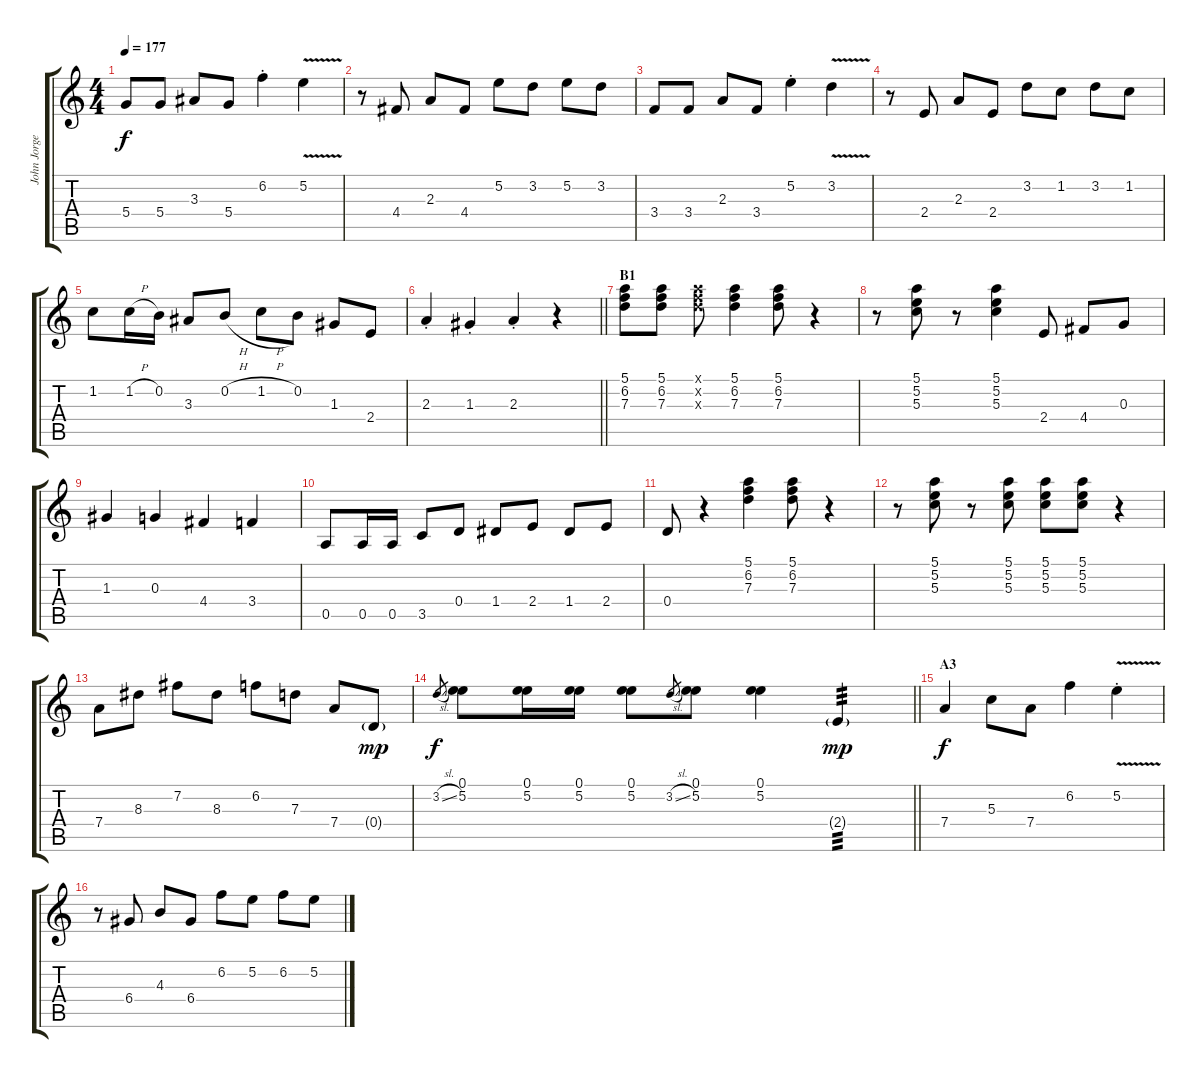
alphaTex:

\track ("John Jorgenson - Lead Acoustic" "John Jorge") {instrument acousticguitarsteel}
\staff {score tabs}
\tuning (E4 B3 G3 D3 A2 E2) {hide}
\ts (4 4)
\tempo 177
\clef g2
\ks c
5.4.8{dy f} 5.4.8 3.3.8 5.4.8 6.2{st}.4 5.2{v}.4 |
r.8 4.4.8 2.3.8 4.4.8 5.2.8 3.2.8 5.2.8 3.2.8 |
3.4.8 3.4.8 2.3.8 3.4.8 5.2{st}.4 3.2{v}.4 |
r.8 2.4.8 2.3.8 2.4.8 3.2.8 1.2.8 3.2.8 1.2.8 |
1.2.8 1.2{h}.16 0.2.16 3.3.8 0.2{h}.8 1.2{h}.8 0.2.8 1.3.8 2.4.8 |
\barLineRight lightlight
2.3{st}.4 1.3{st}.4 2.3{st}.4 r.4 |
\section ("" "B1")
(5.1 6.2 7.3).8 (5.1 6.2 7.3).8 (5.1{x} 6.2{x} 7.3{x}).8 (5.1 6.2 7.3).4 (5.1 6.2 7.3).8 r.4 |
r.8 (5.1 5.2 5.3).8 r.8 (5.1 5.2 5.3).4 2.4.8 4.4.8 0.3.8 |
1.3.4 0.3.4 4.4.4 3.4.4 |
0.5.8 0.5.16 0.5.16 3.5.8 0.4.8 1.4.8 2.4.8 1.4.8 2.4.8 |
0.4.8 r.4 (5.1 6.2 7.3).4 (5.1 6.2 7.3).8 r.4 |
r.8 (5.1 5.2 5.3).8 r.8 (5.1 5.2 5.3).8 (5.1 5.2 5.3).8 (5.1 5.2 5.3).8 r.4 |
7.4.8 8.3.8 7.2.8 8.3.8 6.2.8 7.3.8 7.4.8 0.4{g}.8{dy mp} |
\barLineRight lightlight
3.2{sl}.8{gr dy f} (0.1 5.2).8 (0.1 5.2).16 (0.1 5.2).16 (0.1 5.2).8 3.2{sl}.8{gr} (0.1 5.2).8 (0.1 5.2).4 2.4{g}.4{tp 3 dy mp} |
\section ("" "A3")
7.4.4{dy f} 5.3.8 7.4.8 6.2.4 5.2{v st}.4 |
r.8 6.4.8 4.3.8 6.4.8 6.2.8 5.2.8 6.2.8 5.2.8
